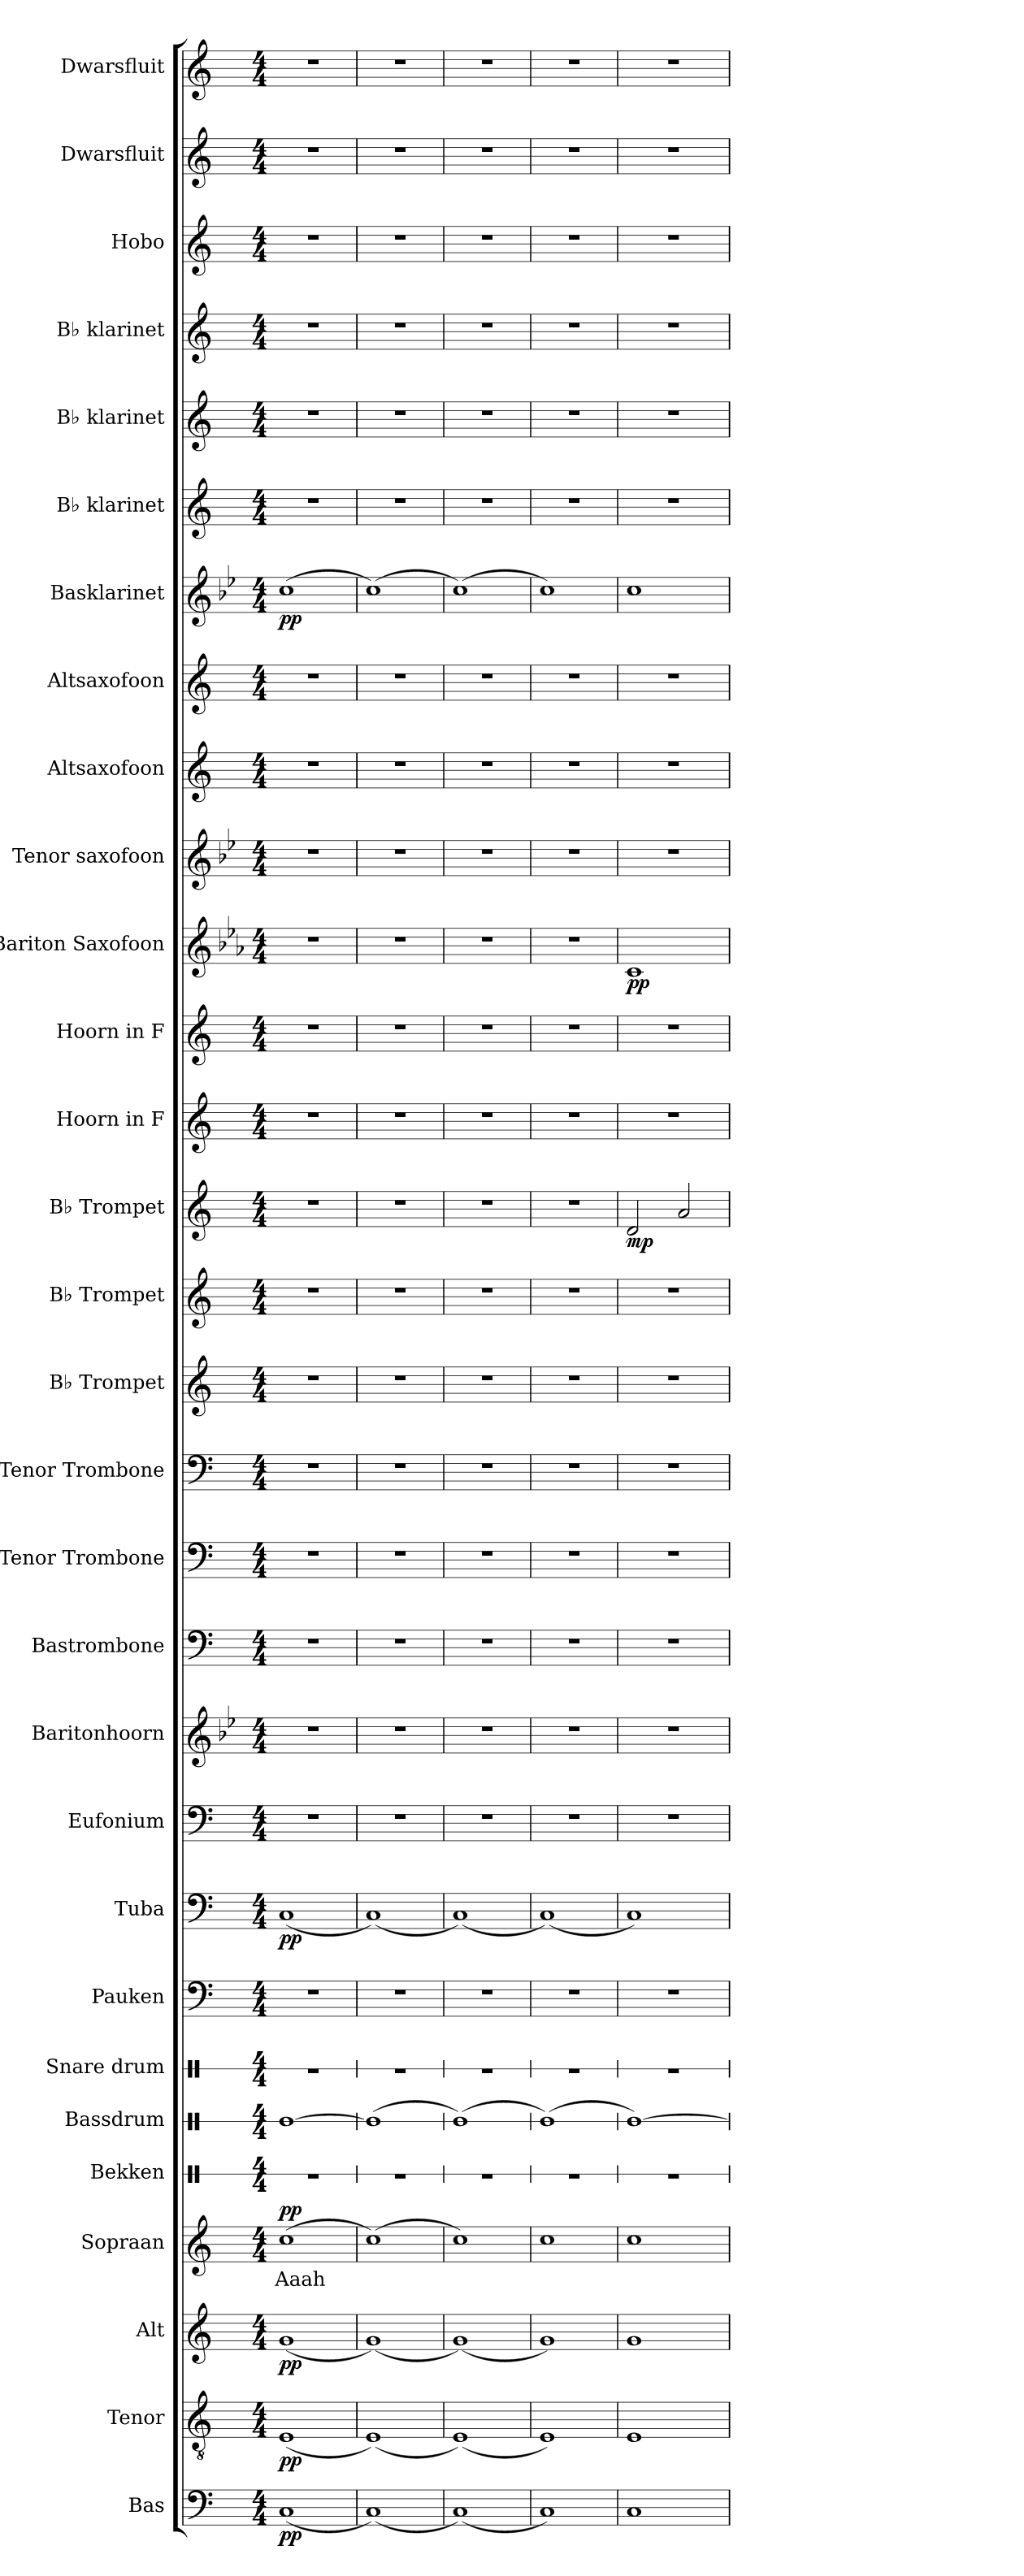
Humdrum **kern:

**kern	**dynam	**kern	**dynam	**kern	**dynam	**kern	**text	**dynam	**kern	**kern	**kern	**kern	**kern	**dynam	**kern	**kern	**kern	**kern	**kern	**kern	**kern	**kern	**dynam	**kern	**kern	**kern	**dynam	**kern	**kern	**kern	**kern	**dynam	**kern	**kern	**kern	**kern	**kern	**kern
*part30	*part30	*part29	*part29	*part28	*part28	*part27	*part27	*part27	*part26	*part25	*part24	*part23	*part22	*part22	*part21	*part20	*part19	*part18	*part17	*part16	*part15	*part14	*part14	*part13	*part12	*part11	*part11	*part10	*part9	*part8	*part7	*part7	*part6	*part5	*part4	*part3	*part2	*part1
*staff30	*staff30	*staff29	*staff29	*staff28	*staff28	*staff27	*staff27	*staff27	*staff26	*staff25	*staff24	*staff23	*staff22	*staff22	*staff21	*staff20	*staff19	*staff18	*staff17	*staff16	*staff15	*staff14	*staff14	*staff13	*staff12	*staff11	*staff11	*staff10	*staff9	*staff8	*staff7	*staff7	*staff6	*staff5	*staff4	*staff3	*staff2	*staff1
*I"Bas	*	*I"Tenor	*	*I"Alt	*	*I"Sopraan	*	*	*I"Bekken	*I"Bassdrum	*I"Snare drum	*I"Pauken	*I"Tuba	*	*I"Eufonium	*I"Baritonhoorn	*I"Bastrombone	*I"Tenor Trombone	*I"Tenor Trombone	*I"B♭ Trompet	*I"B♭ Trompet	*I"B♭ Trompet	*	*I"Hoorn in F	*I"Hoorn in F	*I"Bariton Saxofoon	*	*I"Tenor saxofoon	*I"Altsaxofoon	*I"Altsaxofoon	*I"Basklarinet	*	*I"B♭ klarinet	*I"B♭ klarinet	*I"B♭ klarinet	*I"Hobo	*I"Dwarsfluit	*I"Dwarsfluit
*I'B.	*	*I'T.	*	*I'A.	*	*I'S.	*	*	*I'Bekken	*I'Bassdrum	*I'Snare drum	*I'Pauken	*I'Tu.	*	*I'Eu.	*I'Bar. Hn.	*I'B. Trb.	*I'T. Trb.	*I'T. Trb.	*I'B♭ Tpt.	*I'B♭ Tpt.	*I'B♭ Tpt.	*	*	*	*I'Bar. Sax	*	*I'T. Sax.	*I'A. sax.	*I'A. sax.	*	*	*I'B♭ Kl.	*I'B♭ Kl.	*I'B♭ Kl.	*I'H.	*I'Fl.	*I'Fl.
*	*	*	*	*	*	*	*	*	*stria1	*stria1	*stria1	*	*	*	*	*	*	*	*	*	*	*	*	*	*	*	*	*	*	*	*	*	*	*	*	*	*	*
*clefF4	*	*clefGv2	*	*clefG2	*	*clefG2	*	*	*clefX	*clefX	*clefX	*clefF4	*clefF4	*	*clefF4	*clefG2	*clefF4	*clefF4	*clefF4	*clefG2	*clefG2	*clefG2	*	*clefG2	*clefG2	*clefG2	*	*clefG2	*clefG2	*clefG2	*clefG2	*	*clefG2	*clefG2	*clefG2	*clefG2	*clefG2	*clefG2
*	*	*	*	*	*	*	*	*	*	*	*	*	*	*	*	*ITrd8c14	*	*	*	*ITrd1c2	*ITrd1c2	*ITrd1c2	*	*ITrd4c7	*ITrd4c7	*ITrd12c21	*	*ITrd8c14	*ITrd5c9	*ITrd5c9	*ITrd8c14	*	*ITrd1c2	*ITrd1c2	*ITrd1c2	*	*	*
*k[]	*	*k[]	*	*k[]	*	*k[]	*	*	*k[]	*k[]	*k[]	*k[]	*k[]	*	*k[]	*k[b-e-]	*k[]	*k[]	*k[]	*k[b-e-]	*k[b-e-]	*k[b-e-]	*	*k[b-]	*k[b-]	*k[b-e-a-]	*	*k[b-e-]	*k[b-e-a-]	*k[b-e-a-]	*k[b-e-]	*	*k[b-e-]	*k[b-e-]	*k[b-e-]	*k[]	*k[]	*k[]
*M4/4	*	*M4/4	*	*M4/4	*	*M4/4	*	*	*M4/4	*M4/4	*M4/4	*M4/4	*M4/4	*	*M4/4	*M4/4	*M4/4	*M4/4	*M4/4	*M4/4	*M4/4	*M4/4	*	*M4/4	*M4/4	*M4/4	*	*M4/4	*M4/4	*M4/4	*M4/4	*	*M4/4	*M4/4	*M4/4	*M4/4	*M4/4	*M4/4
=1	=1	=1	=1	=1	=1	=1	=1	=1	=1	=1	=1	=1	=1	=1	=1	=1	=1	=1	=1	=1	=1	=1	=1	=1	=1	=1	=1	=1	=1	=1	=1	=1	=1	=1	=1	=1	=1	=1
!	!LO:DY:b	!	!LO:DY:b	!	!LO:DY:b	!	!	!LO:DY:b	!	!	!	!	!	!LO:DY:b	!	!	!	!	!	!	!	!	!	!	!	!	!	!	!	!	!	!LO:DY:b	!	!	!	!	!	!
(1C	pp	(1E	pp	(1g	pp	(1cc	Aaah	pp	1r	[1Re	1r	1r	(1C	pp	1r	1r	1r	1r	1r	1r	1r	1r	.	1r	1r	1r	.	1r	1r	1r	(1c	pp	1r	1r	1r	1r	1r	1r
=2	=2	=2	=2	=2	=2	=2	=2	=2	=2	=2	=2	=2	=2	=2	=2	=2	=2	=2	=2	=2	=2	=2	=2	=2	=2	=2	=2	=2	=2	=2	=2	=2	=2	=2	=2	=2	=2	=2
(1C)	.	(1E)	.	(1g)	.	(1cc)	.	.	1r	(1Re]	1r	1r	(1C)	.	1r	1r	1r	1r	1r	1r	1r	1r	.	1r	1r	1r	.	1r	1r	1r	(1c)	.	1r	1r	1r	1r	1r	1r
=3	=3	=3	=3	=3	=3	=3	=3	=3	=3	=3	=3	=3	=3	=3	=3	=3	=3	=3	=3	=3	=3	=3	=3	=3	=3	=3	=3	=3	=3	=3	=3	=3	=3	=3	=3	=3	=3	=3
(1C)	.	(1E)	.	(1g)	.	1cc)	.	.	1r	(1Re)	1r	1r	(1C)	.	1r	1r	1r	1r	1r	1r	1r	1r	.	1r	1r	1r	.	1r	1r	1r	(1c)	.	1r	1r	1r	1r	1r	1r
=4	=4	=4	=4	=4	=4	=4	=4	=4	=4	=4	=4	=4	=4	=4	=4	=4	=4	=4	=4	=4	=4	=4	=4	=4	=4	=4	=4	=4	=4	=4	=4	=4	=4	=4	=4	=4	=4	=4
1C)	.	1E)	.	1g)	.	1cc	.	.	1r	(1Re)	1r	1r	(1C)	.	1r	1r	1r	1r	1r	1r	1r	1r	.	1r	1r	1r	.	1r	1r	1r	1c)	.	1r	1r	1r	1r	1r	1r
=5	=5	=5	=5	=5	=5	=5	=5	=5	=5	=5	=5	=5	=5	=5	=5	=5	=5	=5	=5	=5	=5	=5	=5	=5	=5	=5	=5	=5	=5	=5	=5	=5	=5	=5	=5	=5	=5	=5
!	!	!	!	!	!	!	!	!	!	!	!	!	!	!	!	!	!	!	!	!	!	!	!LO:DY:b	!	!	!	!LO:DY:b	!	!	!	!	!	!	!	!	!	!	!
1C	.	1E	.	1g	.	1cc	.	.	1r	[1Re)	1r	1r	1C)	.	1r	1r	1r	1r	1r	1r	1r	2c/	mp	1r	1r	1C	pp	1r	1r	1r	1c	.	1r	1r	1r	1r	1r	1r
.	.	.	.	.	.	.	.	.	.	.	.	.	.	.	.	.	.	.	.	.	.	2g/	.	.	.	.	.	.	.	.	.	.	.	.	.	.	.	.
=	=	=	=	=	=	=	=	=	=	=	=	=	=	=	=	=	=	=	=	=	=	=	=	=	=	=	=	=	=	=	=	=	=	=	=	=	=	=
*-	*-	*-	*-	*-	*-	*-	*-	*-	*-	*-	*-	*-	*-	*-	*-	*-	*-	*-	*-	*-	*-	*-	*-	*-	*-	*-	*-	*-	*-	*-	*-	*-	*-	*-	*-	*-	*-	*-
